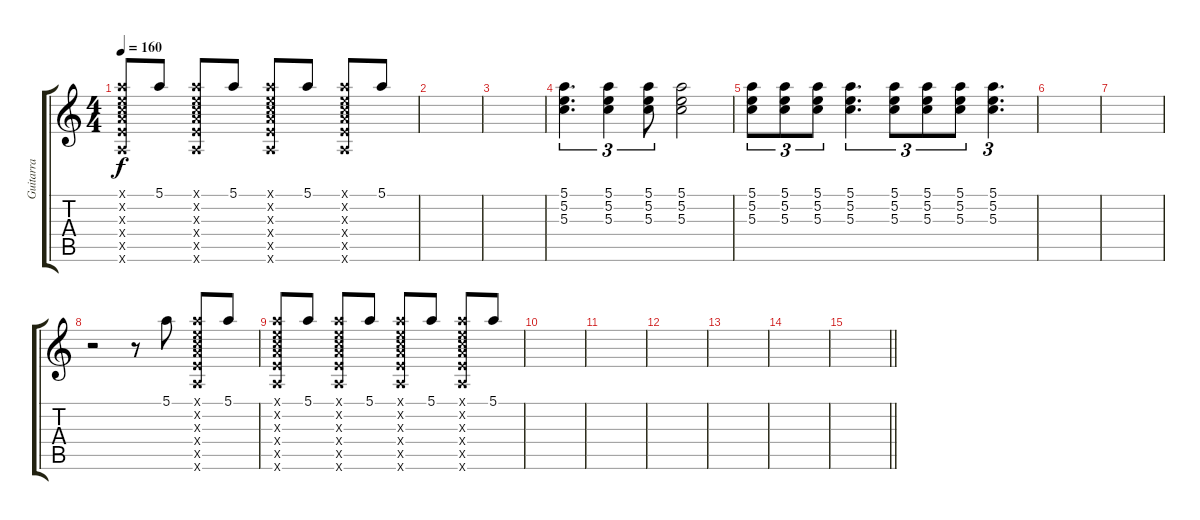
\track ("Guitarra" "Guitarra") {instrument acousticguitarsteel}
\staff {score tabs}
\tuning (E4 B3 G3 D3 A2 E2) {hide}
\ts (4 4)
\tempo 160
\clef g2
\ks c
(5.1{x} 5.2{x} 5.3{x} 7.4{x} 7.5{x} 5.6{x}).8{dy f} 5.1.8 (5.1{x} 5.2{x} 5.3{x} 7.4{x} 7.5{x} 5.6{x}).8 5.1.8 (5.1{x} 5.2{x} 5.3{x} 7.4{x} 7.5{x} 5.6{x}).8 5.1.8 (5.1{x} 5.2{x} 5.3{x} 7.4{x} 7.5{x} 5.6{x}).8 5.1.8 |
|
|
(5.1 5.2 5.3).4{d tu (3 2)} (5.1 5.2 5.3).4{tu (3 2)} (5.1 5.2 5.3).8{tu (3 2)} (5.1 5.2 5.3).2 |
(5.1 5.2 5.3).8{tu (3 2)} (5.1 5.2 5.3).8{tu (3 2)} (5.1 5.2 5.3).8{tu (3 2)} (5.1 5.2 5.3).4{d tu (3 2)} (5.1 5.2 5.3).8{tu (3 2)} (5.1 5.2 5.3).8{tu (3 2)} (5.1 5.2 5.3).8{tu (3 2)} (5.1 5.2 5.3).4{d tu (3 2)} |
|
|
r.2 r.8 5.1.8 (5.1{x} 5.2{x} 5.3{x} 7.4{x} 7.5{x} 5.6{x}).8 5.1.8 |
(5.1{x} 5.2{x} 5.3{x} 7.4{x} 7.5{x} 5.6{x}).8 5.1.8 (5.1{x} 5.2{x} 5.3{x} 7.4{x} 7.5{x} 5.6{x}).8 5.1.8 (5.1{x} 5.2{x} 5.3{x} 7.4{x} 7.5{x} 5.6{x}).8 5.1.8 (5.1{x} 5.2{x} 5.3{x} 7.4{x} 7.5{x} 5.6{x}).8 5.1.8 |
|
|
|
|
|
\barLineRight lightlight
